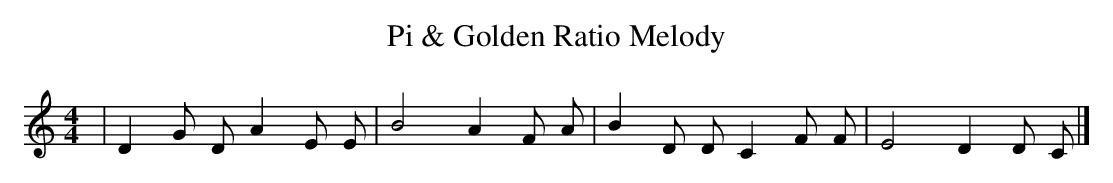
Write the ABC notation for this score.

X:1
T:Pi & Golden Ratio Melody
M:4/4
L:1/8
K:C major
| D2 G D A2 E E | B4 A2 F A | B2 D D C2 F F | E4 D2 D C |]
